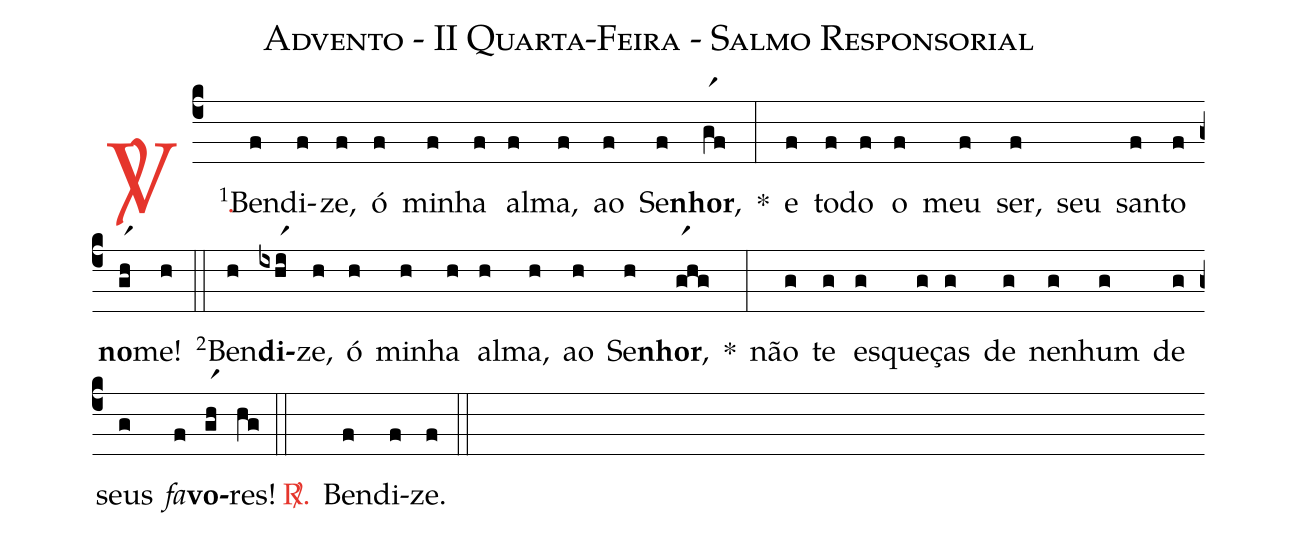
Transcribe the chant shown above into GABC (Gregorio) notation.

name: Advento - II Quarta-Feira - Salmo Responsorial;
%%
(c4)

<c><sp>V/</sp>.</c>() <v>\VSup{1}</v>Ben(f)di(f)ze,(f) ó(f) mi(f)nha(f) al(f)ma,(f) ao(f) Se(f)<b>nhor</b>,(gr1f) *(:)
e(f) to(f)do(f) o(f) meu(f) ser,(f) seu() san(f)to(f) <b>no</b>(gr1h)me!(h)

(::)

<v>\VSup{2}</v>Ben(h)<b>di</b>(ixhr1i)ze,(h) ó(h) mi(h)nha(h) al(h)ma,(h) ao(h) Se(h)<b>nhor</b>,(gr1hg) *(:)
não(g) te(g) es(g)que(g)ças(g) de(g) ne(g)nhum(g) de(g) seus(g) <i>fa</i>(f)<b>vo</b>(gr1h)res!(hg)

(::)

<c><sp>R/</sp>.</c>() Ben(f)di(f)ze.(f)

(::)
